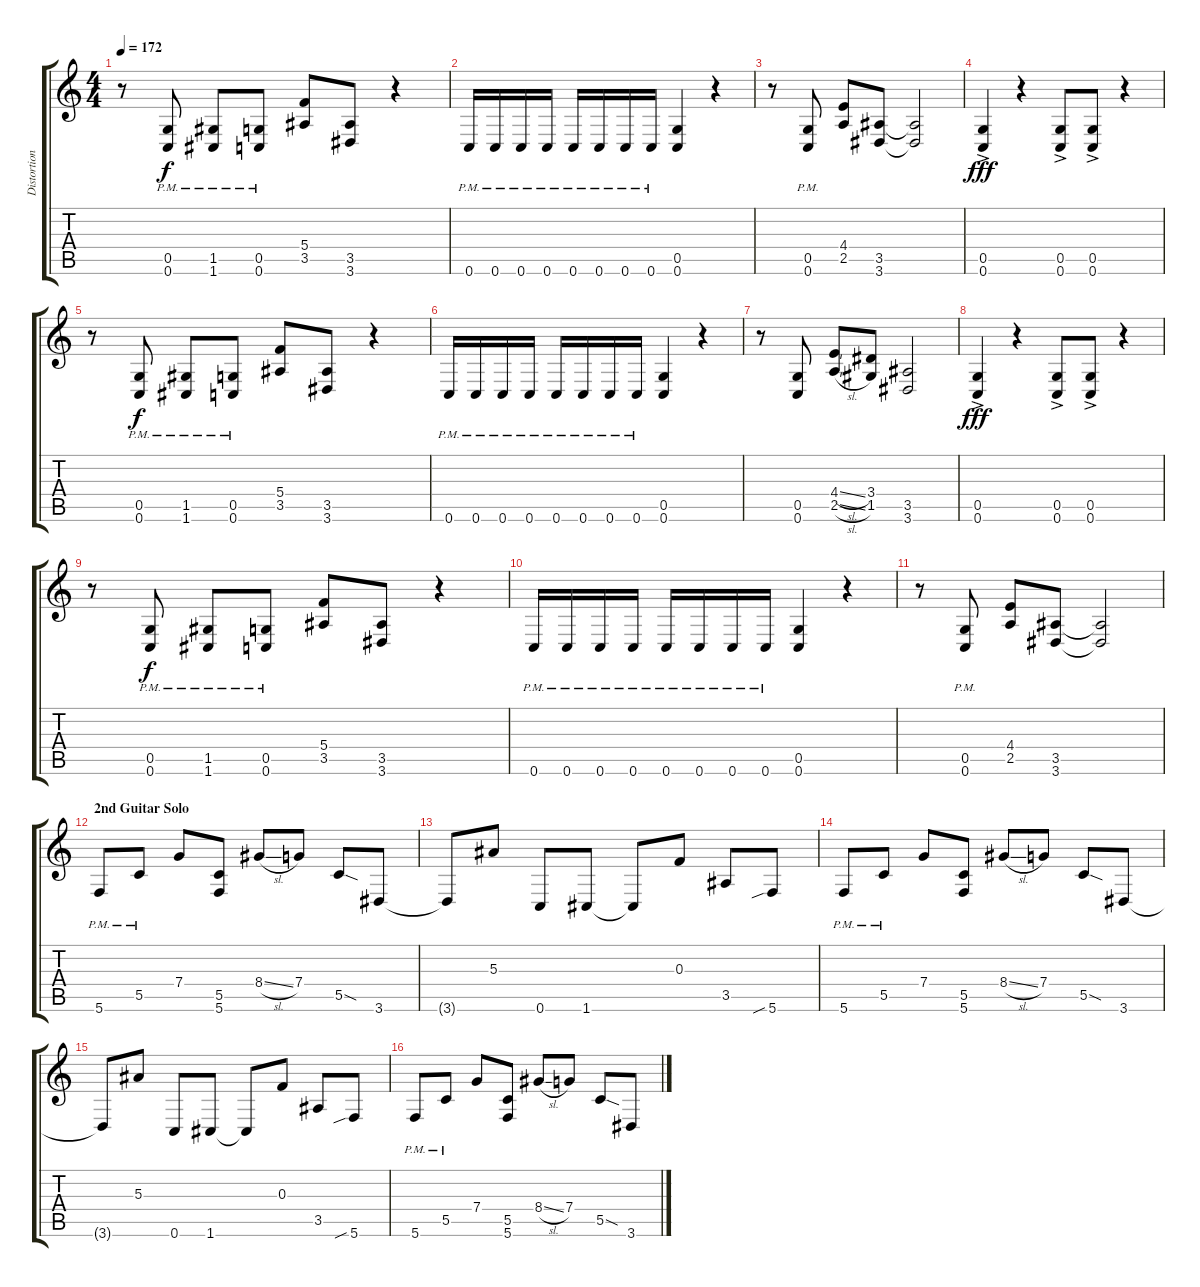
\track ("Distortion Guitar" "Distortion") {instrument distortionguitar}
\staff {score tabs}
\tuning (D4 A3 F3 C3 G2 C2) {hide}
\ts (4 4)
\tempo 172
\clef g2
\ks c
r.8{dy fff} (0.5{pm} 0.6{pm}).8{dy f} (1.5{pm} 1.6{pm}).8 (0.5{pm} 0.6{pm}).8 (5.4 3.5).8 (3.5 3.6).8 r.4 |
0.6{pm}.16 0.6{pm}.16 0.6{pm}.16 0.6{pm}.16 0.6{pm}.16 0.6{pm}.16 0.6{pm}.16 0.6{pm}.16 (0.5 0.6).4 r.4 |
r.8 (0.5{pm} 0.6{pm}).8 (4.4 2.5).8 (3.5 3.6).8 (3.5{t} 3.6{t}).2 |
(0.5{ac} 0.6).4{dy fff} r.4 (0.5{ac} 0.6).8 (0.5{ac} 0.6).8 r.4 |
r.8 (0.5{pm} 0.6{pm}).8{dy f} (1.5{pm} 1.6{pm}).8 (0.5{pm} 0.6{pm}).8 (5.4 3.5).8 (3.5 3.6).8 r.4 |
0.6{pm}.16 0.6{pm}.16 0.6{pm}.16 0.6{pm}.16 0.6{pm}.16 0.6{pm}.16 0.6{pm}.16 0.6{pm}.16 (0.5 0.6).4 r.4 |
r.8 (0.5 0.6).8 (4.4{sl} 2.5{sl}).8 (3.4 1.5).8 (3.5 3.6).2 |
(0.5{ac} 0.6).4{dy fff} r.4 (0.5{ac} 0.6).8 (0.5{ac} 0.6).8 r.4 |
r.8 (0.5{pm} 0.6{pm}).8{dy f} (1.5{pm} 1.6{pm}).8 (0.5{pm} 0.6{pm}).8 (5.4 3.5).8 (3.5 3.6).8 r.4 |
0.6{pm}.16 0.6{pm}.16 0.6{pm}.16 0.6{pm}.16 0.6{pm}.16 0.6{pm}.16 0.6{pm}.16 0.6{pm}.16 (0.5 0.6).4 r.4 |
r.8 (0.5{pm} 0.6{pm}).8 (4.4 2.5).8 (3.5 3.6).8 (3.5{t} 3.6{t}).2 |
\section ("" "2nd Guitar Solo")
5.6{pm}.8 5.5{pm}.8 7.4.8 (5.5 5.6).8 8.4{sl}.8 7.4.8 5.5{sod}.8 3.6.8 |
3.6{t}.8 5.3.8 0.6.8 1.6.8 1.6{t}.8 0.3.8 3.5.8 5.6{sib}.8 |
5.6{pm}.8 5.5{pm}.8 7.4.8 (5.5 5.6).8 8.4{sl}.8 7.4.8 5.5{sod}.8 3.6.8 |
3.6{t}.8 5.3.8 0.6.8 1.6.8 1.6{t}.8 0.3.8 3.5.8 5.6{sib}.8 |
5.6{pm}.8 5.5{pm}.8 7.4.8 (5.5 5.6).8 8.4{sl}.8 7.4.8 5.5{sod}.8 3.6.8
